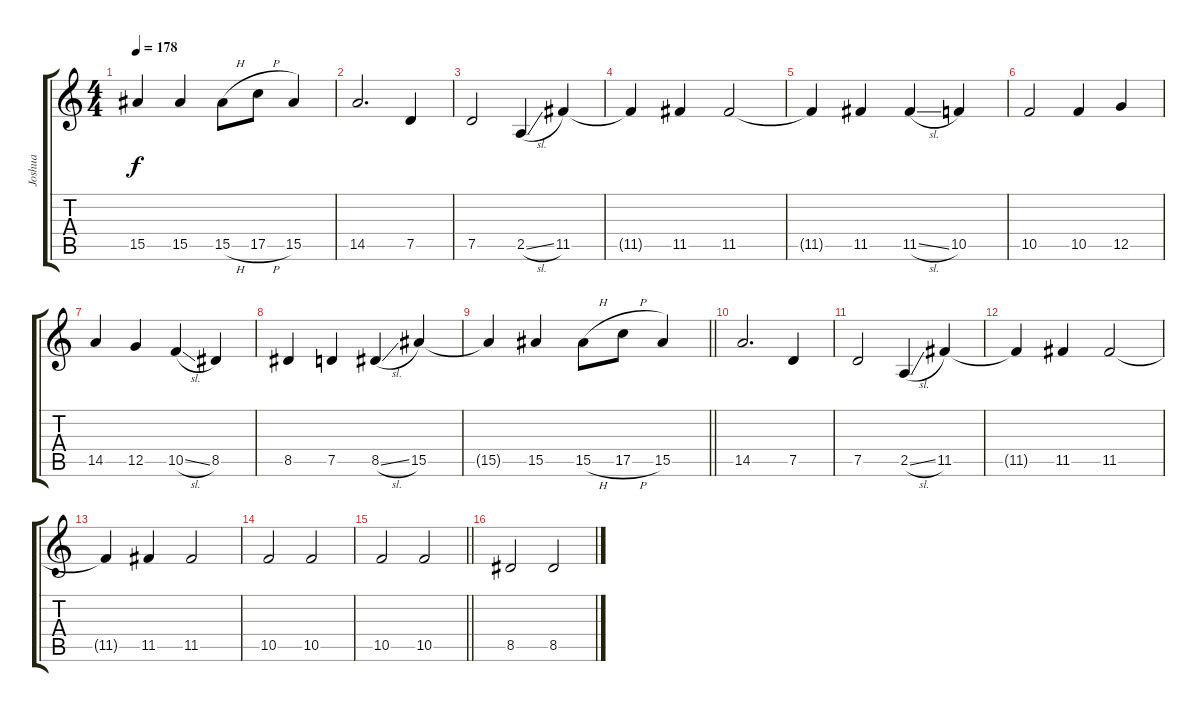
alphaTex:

\track ("Joshua" "Joshua") {instrument distortionguitar}
\staff {score tabs}
\tuning (D4 A3 F3 C3 G2 D2) {hide}
\ts (4 4)
\tempo 178
\clef g2
\ks c
15.5{t}.4{dy f} 15.5.4 15.5{h}.8 17.5{h}.8 15.5.4 |
14.5.2{d} 7.5.4 |
7.5.2 2.5{sl}.4 11.5.4 |
11.5{t}.4 11.5.4 11.5.2 |
11.5{t}.4 11.5.4 11.5{sl}.4 10.5.4 |
10.5.2 10.5.4 12.5.4 |
14.5.4 12.5.4 10.5{sl}.4 8.5.4 |
8.5.4 7.5.4 8.5{sl}.4 15.5.4 |
\barLineRight lightlight
15.5{t}.4 15.5.4 15.5{h}.8 17.5{h}.8 15.5.4 |
14.5.2{d} 7.5.4 |
7.5.2 2.5{sl}.4 11.5.4 |
11.5{t}.4 11.5.4 11.5.2 |
11.5{t}.4 11.5.4 11.5.2 |
10.5.2 10.5.2 |
\barLineRight lightlight
10.5.2 10.5.2 |
8.5.2 8.5.2
